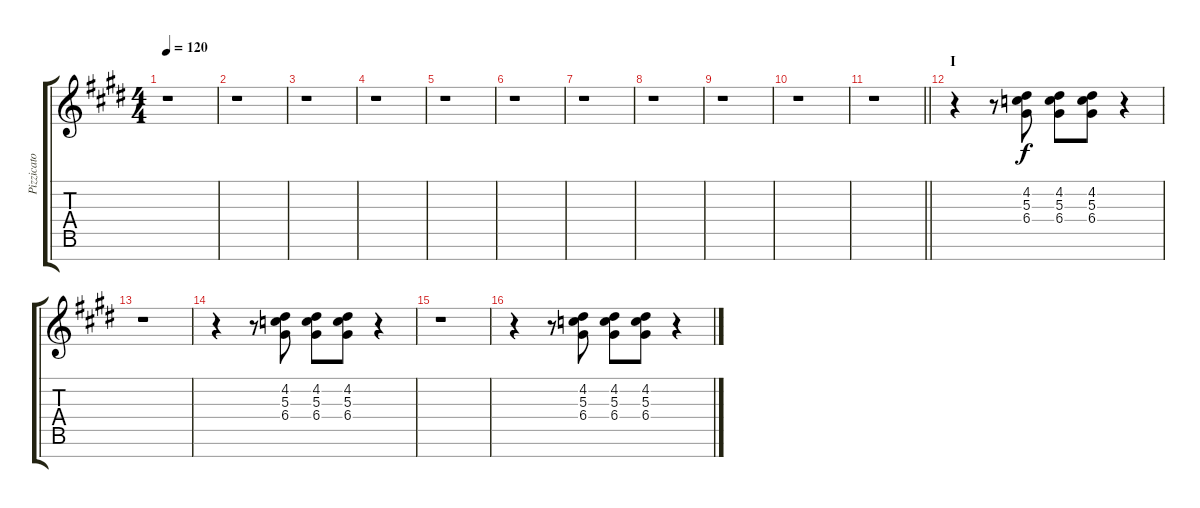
\track ("Pizzicato Strings" "Pizzicato ") {instrument pizzicatostrings}
\staff {score tabs}
\tuning (E5 B4 G4 D4 A3 E3 B2) {hide}
\ts (4 4)
\tempo 120
\clef g2
\ks e
r.1{dy f} |
r.1 |
r.1 |
r.1 |
r.1 |
r.1 |
r.1 |
r.1 |
r.1 |
r.1 |
\barLineRight lightlight
r.1 |
\section ("" "I")
r.4 r.8 (4.2 5.3 6.4).8 (4.2 5.3 6.4).8 (4.2 5.3 6.4).8 r.4 |
r.1 |
r.4 r.8 (4.2 5.3 6.4).8 (4.2 5.3 6.4).8 (4.2 5.3 6.4).8 r.4 |
r.1 |
r.4 r.8 (4.2 5.3 6.4).8 (4.2 5.3 6.4).8 (4.2 5.3 6.4).8 r.4
